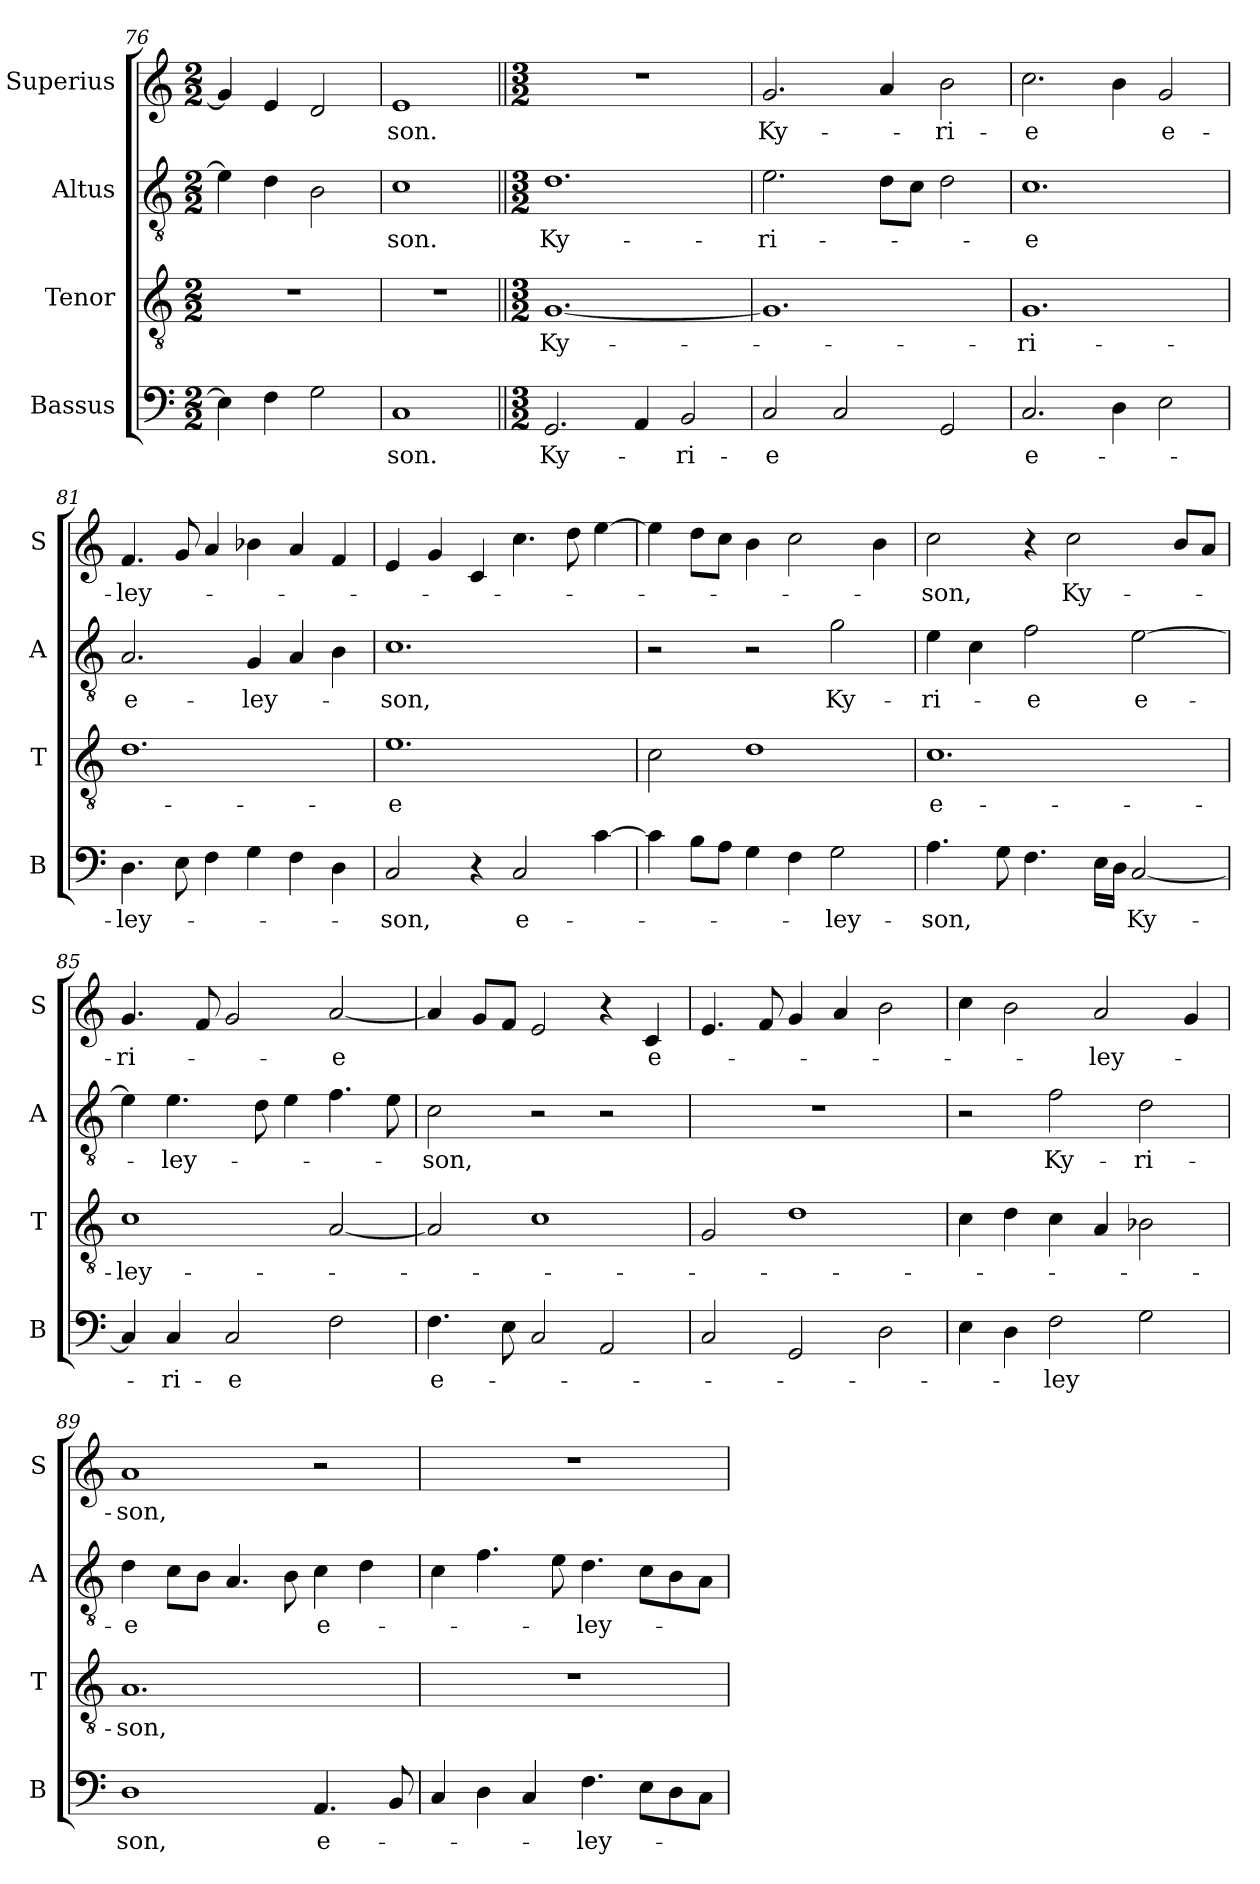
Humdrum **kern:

**kern	**text	**kern	**text	**kern	**text	**kern	**text
*part4	*part4	*part3	*part3	*part2	*part2	*part1	*part1
*staff4	*staff4	*staff3	*staff3	*staff2	*staff2	*staff1	*staff1
*I"Bassus	*	*I"Tenor	*	*I"Altus	*	*I"Superius	*
*I'B	*	*I'T	*	*I'A	*	*I'S	*
*clefF4	*	*clefGv2	*	*clefGv2	*	*clefG2	*
*k[]	*	*k[]	*	*k[]	*	*k[]	*
*M2/2	*	*M2/2	*	*M2/2	*	*M2/2	*
=76	=76	=76	=76	=76	=76	=76	=76
4E]	.	1r	.	4e]	.	4g]	.
4F	.	.	.	4d	.	4e	.
2G	.	.	.	2B	.	2d	.
=77	=77	=77	=77	=77	=77	=77	=77
1C	-son.	1r	.	1c	-son.	1e	-son.
=78||	=78||	=78||	=78||	=78||	=78||	=78||	=78||
*M3/2	*	*M3/2	*	*M3/2	*	*M3/2	*
2.GG	Ky-	[1.G	Ky-	1.d	Ky-	1.r	.
4AA	.	.	.	.	.	.	.
2BB	-ri-	.	.	.	.	.	.
=79	=79	=79	=79	=79	=79	=79	=79
2C	-e	1.G]	.	2.e	-ri-	2.g	Ky-
2C	.	.	.	.	.	.	.
.	.	.	.	8dL	.	4a	.
.	.	.	.	8cJ	.	.	.
2GG	.	.	.	2d	.	2b	-ri-
=80	=80	=80	=80	=80	=80	=80	=80
!	!LO:LY:i	!	!	!	!	!	!
2.C	e-	1.G	-ri-	1.c	-e	2.cc	-e
4D	.	.	.	.	.	4b	.
!	!	!	!	!	!	!	!LO:LY:i
2E	.	.	.	.	.	2g	e-
=81	=81	=81	=81	=81	=81	=81	=81
!	!LO:LY:i	!	!	!	!LO:LY:i	!	!LO:LY:i
4.D	-ley-	1.d	.	2.A	e-	4.f	-ley-
8E	.	.	.	.	.	8g	.
4F	.	.	.	.	.	4a	.
!	!	!	!	!	!LO:LY:i	!	!
4G	.	.	.	4G	-ley-	4b-i	.
4F	.	.	.	4A	.	4a	.
4D	.	.	.	4B	.	4f	.
=82	=82	=82	=82	=82	=82	=82	=82
!	!LO:LY:i	!	!	!	!LO:LY:i	!	!
2C	-son,	1.e	-e	1.c	-son,	4e	.
.	.	.	.	.	.	4g	.
4r	.	.	.	.	.	4c	.
!	!LO:LY:i	!	!	!	!	!	!
2C	e-	.	.	.	.	4.cc	.
.	.	.	.	.	.	8dd	.
[4c	.	.	.	.	.	[4ee	.
=83	=83	=83	=83	=83	=83	=83	=83
4c]	.	2c	.	2r	.	4ee]	.
8BL	.	.	.	.	.	8ddL	.
8AJ	.	.	.	.	.	8ccJ	.
4G	.	1d	.	2r	.	4b	.
4F	.	.	.	.	.	2cc	.
!	!LO:LY:i	!	!	!	!LO:LY:i	!	!
2G	-ley-	.	.	2g	Ky-	.	.
.	.	.	.	.	.	4b	.
=84	=84	=84	=84	=84	=84	=84	=84
!	!LO:LY:i	!	!	!	!LO:LY:i	!	!LO:LY:i
4.A	-son,	1.c	e-	4e	-ri-	2cc	-son,
.	.	.	.	4c	.	.	.
8G	.	.	.	.	.	.	.
!	!	!	!	!	!LO:LY:i	!	!
4.F	.	.	.	2f	-e	4r	.
!	!	!	!	!	!	!	!LO:LY:i
.	.	.	.	.	.	2cc	Ky-
16ELL	.	.	.	.	.	.	.
16DJJ	.	.	.	.	.	.	.
!	!LO:LY:i	!	!	!	!LO:LY:i	!	!
[2C	Ky-	.	.	[2e	e-	.	.
.	.	.	.	.	.	8bL	.
.	.	.	.	.	.	8aJ	.
=85	=85	=85	=85	=85	=85	=85	=85
!	!	!	!	!	!	!	!LO:LY:i
4C]	.	1c	-ley-	4e]	.	4.g	-ri-
!	!LO:LY:i	!	!	!	!LO:LY:i	!	!
4C	-ri-	.	.	4.e	-ley-	.	.
.	.	.	.	.	.	8f	.
!	!LO:LY:i	!	!	!	!	!	!
2C	-e	.	.	.	.	2g	.
.	.	.	.	8d	.	.	.
.	.	.	.	4e	.	.	.
!	!	!	!	!	!	!	!LO:LY:i
2F	.	[2A	.	4.f	.	[2a	-e
.	.	.	.	8e	.	.	.
=86	=86	=86	=86	=86	=86	=86	=86
!	!LO:LY:i	!	!	!	!LO:LY:i	!	!
4.F	e-	2A]	.	2c	-son,	4a]	.
.	.	.	.	.	.	8gL	.
8E	.	.	.	.	.	8fJ	.
2C	.	1c	.	2r	.	2e	.
2AA	.	.	.	2r	.	4r	.
!	!	!	!	!	!	!	!LO:LY:i
.	.	.	.	.	.	4c	e-
=87	=87	=87	=87	=87	=87	=87	=87
2C	.	2G	.	1.r	.	4.e	.
.	.	.	.	.	.	8f	.
2GG	.	1d	.	.	.	4g	.
.	.	.	.	.	.	4a	.
2D	.	.	.	.	.	2b	.
=88	=88	=88	=88	=88	=88	=88	=88
4E	.	4c	.	2r	.	4cc	.
4D	.	4d	.	.	.	2b	.
!	!LO:LY:i	!	!	!	!LO:LY:i	!	!
2F	-ley	4c	.	2f	Ky-	.	.
!	!	!	!	!	!	!	!LO:LY:i
.	.	4A	.	.	.	2a	-ley-
!	!	!	!	!	!LO:LY:i	!	!
2G	.	2B-X	.	2d	-ri-	.	.
.	.	.	.	.	.	4g	.
=89	=89	=89	=89	=89	=89	=89	=89
!	!LO:LY:i	!	!	!	!LO:LY:i	!	!LO:LY:i
1D	son,	1.A	-son,	4d	-e	1a	-son,
.	.	.	.	8cL	.	.	.
.	.	.	.	8BJ	.	.	.
.	.	.	.	4.A	.	.	.
.	.	.	.	8B	.	.	.
!	!LO:LY:i	!	!	!	!LO:LY:i	!	!
4.AA	e-	.	.	4c	e-	2r	.
.	.	.	.	4d	.	.	.
8BB	.	.	.	.	.	.	.
=90	=90	=90	=90	=90	=90	=90	=90
4C	.	1.r	.	4c	.	1.r	.
4D	.	.	.	4.f	.	.	.
4C	.	.	.	.	.	.	.
.	.	.	.	8e	.	.	.
!	!LO:LY:i	!	!	!	!LO:LY:i	!	!
4.F	-ley-	.	.	4.d	-ley-	.	.
8EL	.	.	.	8cL	.	.	.
8D	.	.	.	8B	.	.	.
8CJ	.	.	.	8AJ	.	.	.
=	=	=	=	=	=	=	=
*-	*-	*-	*-	*-	*-	*-	*-
